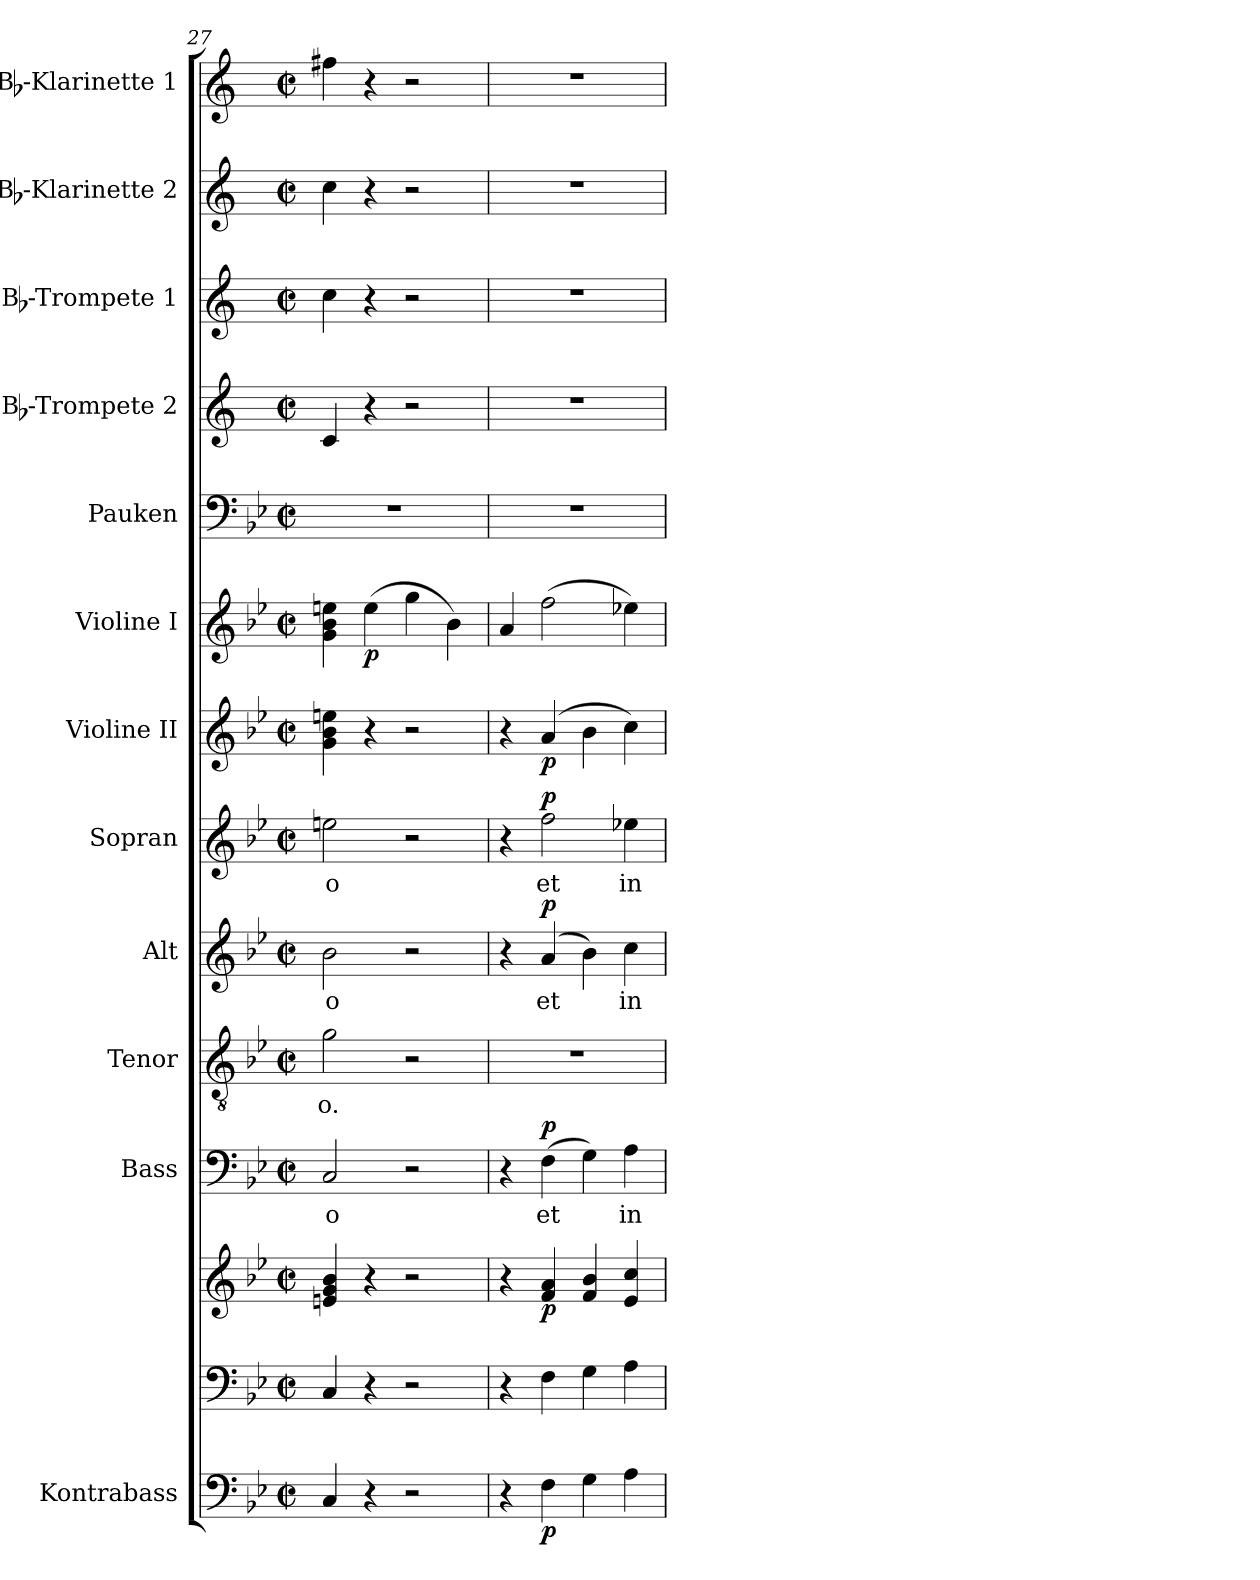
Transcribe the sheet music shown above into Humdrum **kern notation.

**kern	**dynam	**kern	**kern	**dynam	**kern	**text	**dynam	**kern	**text	**kern	**text	**dynam	**kern	**text	**dynam	**kern	**dynam	**kern	**dynam	**kern	**kern	**kern	**kern	**kern
*part13	*part13	*part12	*part12	*part12	*part11	*part11	*part11	*part10	*part10	*part9	*part9	*part9	*part8	*part8	*part8	*part7	*part7	*part6	*part6	*part5	*part4	*part3	*part2	*part1
*staff14	*staff14	*staff13	*staff12	*staff12/13	*staff11	*staff11	*staff11	*staff10	*staff10	*staff9	*staff9	*staff9	*staff8	*staff8	*staff8	*staff7	*staff7	*staff6	*staff6	*staff5	*staff4	*staff3	*staff2	*staff1
*I"Kontrabass	*	*	*	*	*I"Bass	*	*	*I"Tenor	*	*I"Alt	*	*	*I"Sopran	*	*	*I"Violine II	*	*I"Violine I	*	*I"Pauken	*I"Bb-Trompete 2	*I"Bb-Trompete 1	*I"Bb-Klarinette 2	*I"Bb-Klarinette 1
*I'Kb.	*	*	*	*	*I'B.	*	*	*I'T.	*	*I'A.	*	*	*I'S.	*	*	*I'Vl. II	*	*I'Vl. I	*	*I'Pk.	*I'Bb Trp. 2	*I'Bb Trp. 1	*I'Bb Kl. 2	*I'Bb Kl. 1
*clefF4	*	*clefF4	*clefG2	*	*clefF4	*	*	*clefGv2	*	*clefG2	*	*	*clefG2	*	*	*clefG2	*	*clefG2	*	*clefF4	*clefG2	*clefG2	*clefG2	*clefG2
*ITrd7c12	*	*	*	*	*	*	*	*	*	*	*	*	*	*	*	*	*	*	*	*	*ITrd1c2	*ITrd1c2	*ITrd1c2	*ITrd1c2
*k[b-e-]	*	*k[b-e-]	*k[b-e-]	*	*k[b-e-]	*	*	*k[b-e-]	*	*k[b-e-]	*	*	*k[b-e-]	*	*	*k[b-e-]	*	*k[b-e-]	*	*k[b-e-]	*k[b-e-]	*k[b-e-]	*k[b-e-]	*k[b-e-]
*B-:	*	*B-:	*B-:	*	*B-:	*	*	*B-:	*	*B-:	*	*	*B-:	*	*	*B-:	*	*B-:	*	*B-:	*B-:	*B-:	*B-:	*B-:
*M2/2	*	*M2/2	*M2/2	*	*M2/2	*	*	*M2/2	*	*M2/2	*	*	*M2/2	*	*	*M2/2	*	*M2/2	*	*M2/2	*M2/2	*M2/2	*M2/2	*M2/2
*met(c|)	*	*met(c|)	*met(c|)	*	*met(c|)	*	*	*met(c|)	*	*met(c|)	*	*	*met(c|)	*	*	*met(c|)	*	*met(c|)	*	*met(c|)	*met(c|)	*met(c|)	*met(c|)	*met(c|)
=27	=27	=27	=27	=27	=27	=27	=27	=27	=27	=27	=27	=27	=27	=27	=27	=27	=27	=27	=27	=27	=27	=27	=27	=27
!	!	!	!	!	!	!LO:LY:b	!	!	!LO:LY:b	!	!LO:LY:b	!	!	!LO:LY:b	!	!	!	!	!	!	!	!	!	!
4CC/	.	4C/	4en/ 4g/ 4b-/	.	2C/	-o	.	2g\	-o.	2b-\	-o	.	2een\	-o	.	4g\ 4b-\ 4een\	.	4g\ 4b-\ 4een\	.	1r	4B-/	4b-\	4b-\	4een\
!	!	!	!	!	!	!	!	!	!	!	!	!	!	!	!	!	!	!	!LO:DY:b	!	!	!	!	!
4r	.	4r	4r	.	.	.	.	.	.	.	.	.	.	.	.	4r	.	(>4ee\	p	.	4r	4r	4r	4r
2r	.	2r	2r	.	2r	.	.	2r	.	2r	.	.	2r	.	.	2r	.	4gg\	.	.	2r	2r	2r	2r
.	.	.	.	.	.	.	.	.	.	.	.	.	.	.	.	.	.	4b-\)	.	.	.	.	.	.
=28	=28	=28	=28	=28	=28	=28	=28	=28	=28	=28	=28	=28	=28	=28	=28	=28	=28	=28	=28	=28	=28	=28	=28	=28
4r	.	4r	4r	.	4r	.	.	1r	.	4r	.	.	4r	.	.	4r	.	4a/	.	1r	1r	1r	1r	1r
!	!LO:DY:b	!	!	!LO:DY:b	!	!LO:LY:b	!LO:DY:a	!	!	!	!LO:LY:b	!LO:DY:a	!	!LO:LY:b	!LO:DY:a	!	!LO:DY:b	!	!	!	!	!	!	!
4FF\	p	4F\	4f/ 4a/	p	(>4F\	et	p	.	.	(4a/	et	p	2ff\	et	p	(4a/	p	(>2ff\	.	.	.	.	.	.
4GG\	.	4G\	4f/ 4b-/	.	4G\)	.	.	.	.	4b-\)	.	.	.	.	.	4b-\	.	.	.	.	.	.	.	.
!	!	!	!	!	!	!LO:LY:b	!	!	!	!	!LO:LY:b	!	!	!LO:LY:b	!	!	!	!	!	!	!	!	!	!
4AA\	.	4A\	4e-/ 4cc/	.	4A\	in	.	.	.	4cc\	in	.	4ee-X\	in	.	4cc\)	.	4ee-X\)	.	.	.	.	.	.
=	=	=	=	=	=	=	=	=	=	=	=	=	=	=	=	=	=	=	=	=	=	=	=	=
*-	*-	*-	*-	*-	*-	*-	*-	*-	*-	*-	*-	*-	*-	*-	*-	*-	*-	*-	*-	*-	*-	*-	*-	*-
